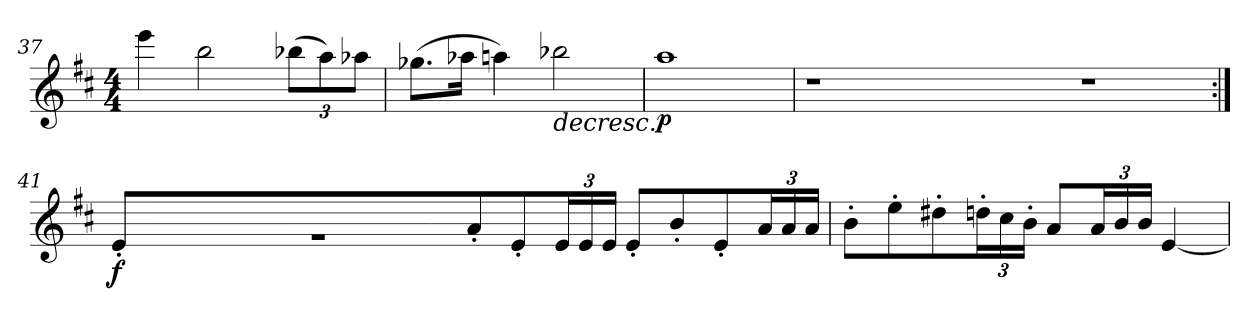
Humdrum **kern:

**kern	**dynam
*part1	*part1
*staff1	*staff1
*clefG2	*
*k[f#c#]	*
*M4/4	*
=37	=37
4eee\	.
2bb\	.
*Xbrackettup	*
(>12bb-X\L	.
12aa\)	.
12aa-X\J	.
=38	=38
(>8.gg-X\L	.
16aa-X\Jk	.
4aan\)	.
!	!LO:HP:b
2bb-X\	>
=39	=39
!	!LO:DY:b
1aa	p
.	]
=40	=40
*^	*
1ryy	1r	.
1ryy	0ryy	.
1rdd	.	.
*v	*v	*
=41:|!	=41:|!
!	!LO:DY:b
8e'/L	f
1ryy	.
1r	.
8a'/	.
8e'/	.
24e/L	.
24e/	.
24e/JJ	.
8e'/L	.
8b'/	.
8e'/	.
24a/L	.
24a/	.
24a/JJ	.
=42	=42
8b'\L	.
8ee'\	.
8dd#X'\	.
24ddn'\L	.
24cc#\	.
24b'\JJ	.
8a/L	.
24a/L	.
24b/	.
24b/JJ	.
[4e/	.
=	=
*-	*-
